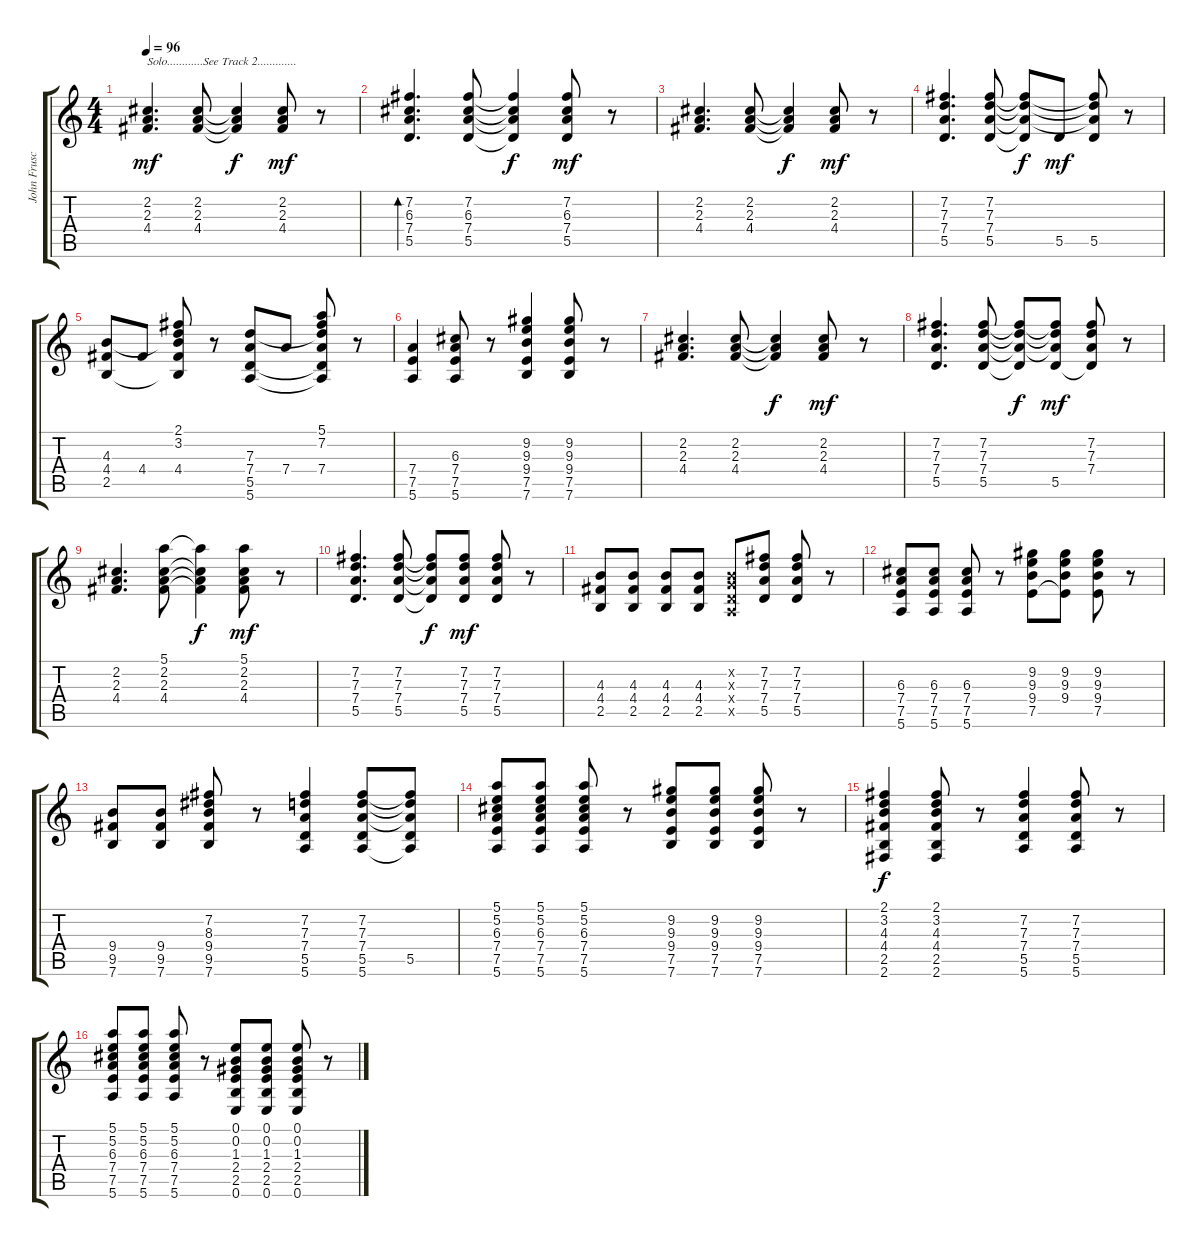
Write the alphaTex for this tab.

\track ("John Frusciante (Main)" "John Frusc") {instrument acousticguitarsteel}
\staff {score tabs}
\tuning (E4 B3 G3 D3 A2 E2) {hide}
\ts (4 4)
\tempo 96
\clef g2
\ks c
(2.2 2.3 4.4).4{d txt "Solo............See Track 2............." dy mf} (2.2 2.3 4.4).8 (2.2{t} 2.3{t} 4.4{t}).4{dy f} (2.2 2.3 4.4).8{dy mf} r.8 |
(7.2 6.3 7.4 5.5).4{d bd 60} (7.2 6.3 7.4 5.5).8 (7.2{t} 6.3{t} 7.4{t} 5.5{t}).4{dy f} (7.2 6.3 7.4 5.5).8{dy mf} r.8 |
(2.2 2.3 4.4).4{d} (2.2 2.3 4.4).8 (2.2{t} 2.3{t} 4.4{t}).4{dy f} (2.2 2.3 4.4).8{dy mf} r.8 |
(7.2 7.3 7.4 5.5).4{d} (7.2 7.3 7.4 5.5).8 (7.2{t} 7.3{t} 7.4{t} 5.5{t}).8{dy f} 5.5.8{dy mf} (7.2{t} 7.3{t} 7.4{t} 5.5).8 r.8 |
(4.3 4.4 2.5).8 4.4.8 (2.1 3.2 4.3{t} 4.4 2.5{t}).8 r.8 (7.3 7.4 5.5 5.6).8 7.4.8 (5.1 7.2 7.3{t} 7.4 5.5{t} 5.6{t}).8 r.8 |
(7.4 7.5 5.6).4 (6.3 7.4 7.5 5.6).8 r.8 (9.2 9.3 9.4 7.5 7.6).4 (9.2 9.3 9.4 7.5 7.6).8 r.8 |
(2.2 2.3 4.4).4{d} (2.2 2.3 4.4).8 (2.2{t} 2.3{t} 4.4{t}).4{dy f} (2.2 2.3 4.4).8{dy mf} r.8 |
(7.2 7.3 7.4 5.5).4{d} (7.2 7.3 7.4 5.5).8 (7.2{t} 7.3{t} 7.4{t} 5.5{t}).8{dy f} (7.2{t} 7.3{t} 7.4{t} 5.5).8{dy mf} (7.2 7.3 7.4 5.5{t}).8 r.8 |
(2.2 2.3 4.4).4{d} (5.1 2.2 2.3 4.4).8 (5.1{t} 2.2{t} 2.3{t} 4.4{t}).4{dy f} (5.1 2.2 2.3 4.4).8{dy mf} r.8 |
(7.2 7.3 7.4 5.5).4{d} (7.2 7.3 7.4 5.5).8 (7.2{t} 7.3{t} 7.4{t} 5.5{t}).8{dy f} (7.2 7.3 7.4 5.5).8{dy mf} (7.2 7.3 7.4 5.5).8 r.8 |
(4.3 4.4 2.5).8 (4.3 4.4 2.5).8 (4.3 4.4 2.5).8 (4.3 4.4 2.5).8 (0.2{x} 0.3{x} 0.4{x} 0.5{x}).8 (7.2 7.3 7.4 5.5).8 (7.2 7.3 7.4 5.5).8 r.8 |
(6.3 7.4 7.5 5.6).8 (6.3 7.4 7.5 5.6).8 (6.3 7.4 7.5 5.6).8 r.8 (9.2 9.3 9.4 7.5).8 (9.2 9.3 9.4 7.5{t}).8 (9.2 9.3 9.4 7.5).8 r.8 |
(9.4 9.5 7.6).8 (9.4 9.5 7.6).8 (7.2 8.3 9.4 9.5 7.6).8 r.8 (7.2 7.3 7.4 5.5 5.6).4 (7.2 7.3 7.4 5.5 5.6).8 (7.2{t} 7.3{t} 7.4{t} 5.5 5.6{t}).8 |
(5.1 5.2 6.3 7.4 7.5 5.6).8 (5.1 5.2 6.3 7.4 7.5 5.6).8 (5.1 5.2 6.3 7.4 7.5 5.6).8 r.8 (9.2 9.3 9.4 7.5 7.6).8 (9.2 9.3 9.4 7.5 7.6).8 (9.2 9.3 9.4 7.5 7.6).8 r.8 |
(2.1 3.2 4.3 4.4 2.5 2.6).4{dy f} (2.1 3.2 4.3 4.4 2.5 2.6).8 r.8 (7.2 7.3 7.4 5.5 5.6).4 (7.2 7.3 7.4 5.5 5.6).8 r.8 |
(5.1 5.2 6.3 7.4 7.5 5.6).8 (5.1 5.2 6.3 7.4 7.5 5.6).8 (5.1 5.2 6.3 7.4 7.5 5.6).8 r.8 (0.1 0.2 1.3 2.4 2.5 0.6).8 (0.1 0.2 1.3 2.4 2.5 0.6).8 (0.1 0.2 1.3 2.4 2.5 0.6).8 r.8
